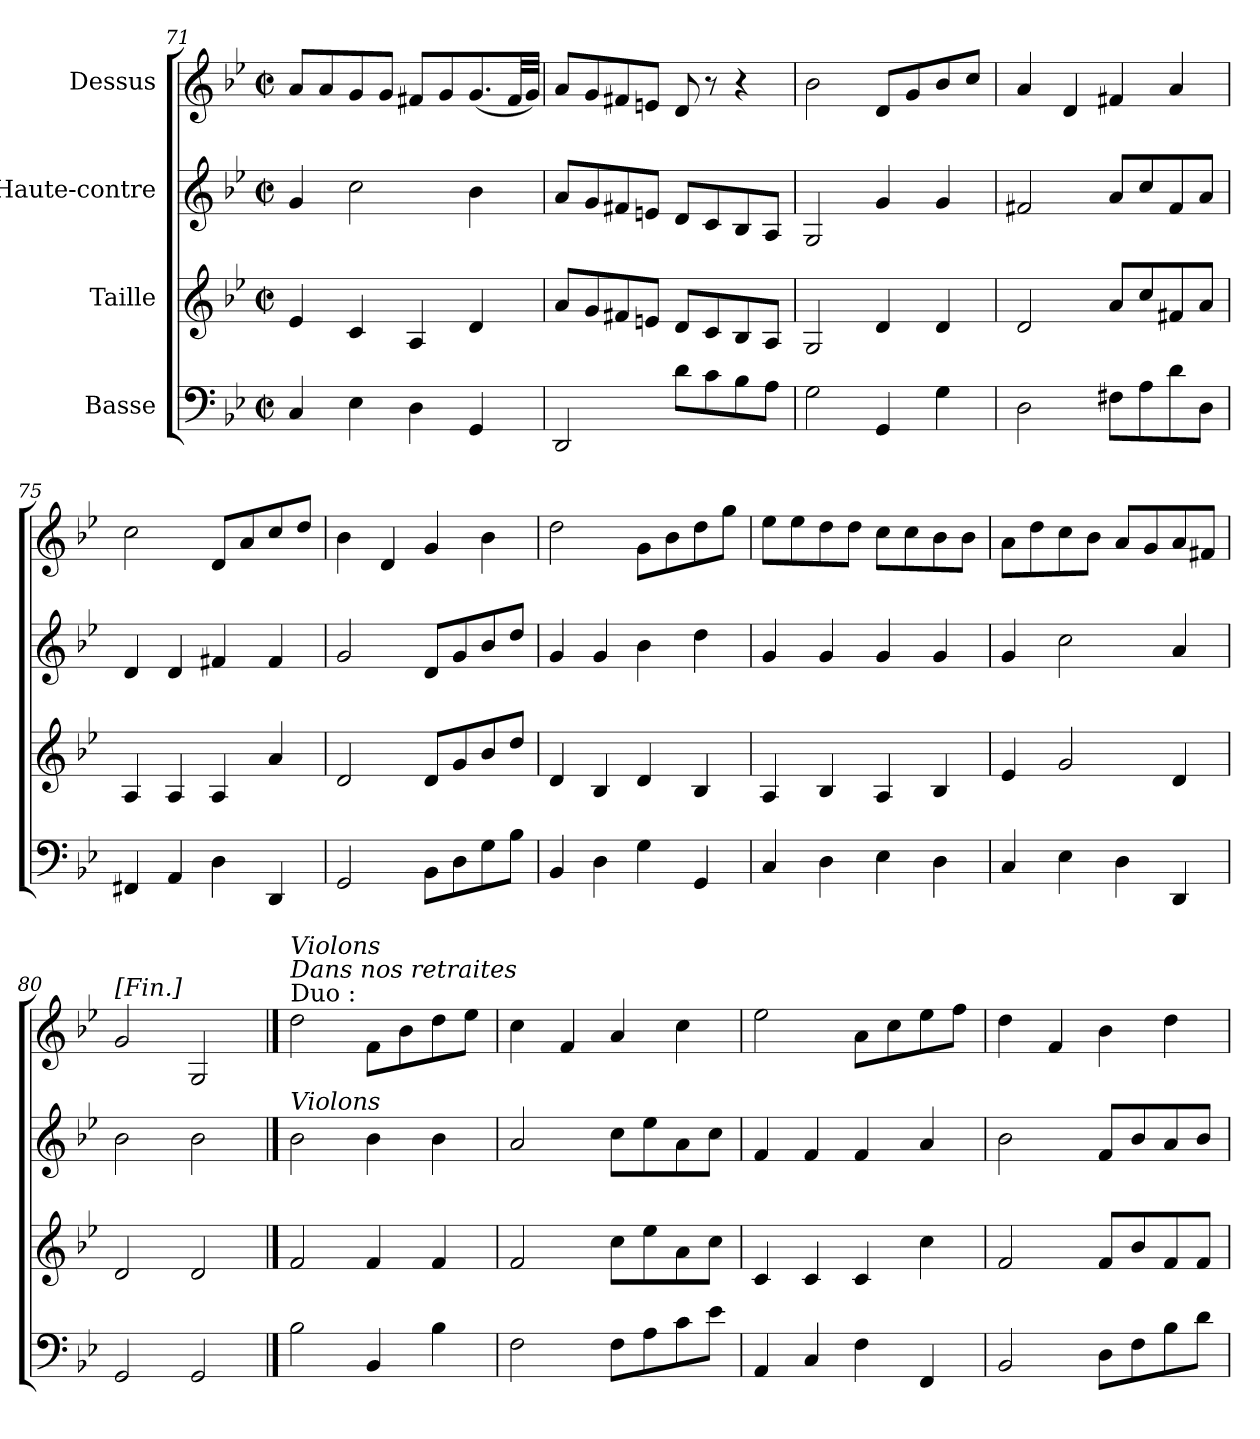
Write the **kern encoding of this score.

**kern	**kern	**kern	**kern
*part4	*part3	*part2	*part1
*staff4	*staff3	*staff2	*staff1
*I"Basse	*I"Taille	*I"Haute-contre	*I"Dessus
!!LO:LB:g=z
*clefF4	*clefG2	*clefG2	*clefG2
*k[b-e-]	*k[b-e-]	*k[b-e-]	*k[b-e-]
*M2/2	*M2/2	*M2/2	*M2/2
*met(c|)	*met(c|)	*met(c|)	*met(c|)
=71	=71	=71	=71
4C/	4e-/	4g/	8a/L
.	.	.	8a/
4E-\	4c/	2cc\	8g/
.	.	.	8g/J
4D\	4A/	.	8f#X/L
.	.	.	8g/
4GG/	4d/	4b-\	(8.g/
.	.	.	32f#/LL
.	.	.	32g/JJJ)
=72	=72	=72	=72
2DD/	8a/L	8a/L	8a/L
.	8g/	8g/	8g/
.	8f#X/	8f#X/	8f#X/
.	8en/J	8en/J	8en/J
8d\L	8d/L	8d/L	8d/
8c\	8c/	8c/	8r
8B-\	8B-/	8B-/	4r
8A\J	8A/J	8A/J	.
=73	=73	=73	=73
2G\	2G/	2G/	2b-\
4GG/	4d/	4g/	8d/L
.	.	.	8g/
4G\	4d/	4g/	8b-/
.	.	.	8cc/J
=74	=74	=74	=74
2D\	2d/	2f#X/	4a/
.	.	.	4d/
8F#X\L	8a/L	8a/L	4f#X/
8A\	8cc/	8cc/	.
8d\	8f#X/	8f#/	4a/
8D\J	8a/J	8a/J	.
=75	=75	=75	=75
4FF#X/	4A/	4d/	2cc\
4AA/	4A/	4d/	.
4D\	4A/	4f#X/	8d/L
.	.	.	8a/
4DD/	4a/	4f#/	8cc/
.	.	.	8dd/J
!!LO:LB:g=z
=76	=76	=76	=76
2GG/	2d/	2g/	4b-\
.	.	.	4d/
8BB-\L	8d/L	8d/L	4g/
8D\	8g/	8g/	.
8G\	8b-/	8b-/	4b-\
8B-\J	8dd/J	8dd/J	.
=77	=77	=77	=77
4BB-/	4d/	4g/	2dd\
4D\	4B-/	4g/	.
4G\	4d/	4b-\	8g\L
.	.	.	8b-\
4GG/	4B-/	4dd\	8dd\
.	.	.	8gg\J
=78	=78	=78	=78
4C/	4A/	4g/	8ee-\L
.	.	.	8ee-\
4D\	4B-/	4g/	8dd\
.	.	.	8dd\J
4E-\	4A/	4g/	8cc\L
.	.	.	8cc\
4D\	4B-/	4g/	8b-\
.	.	.	8b-\J
=79	=79	=79	=79
4C/	4e-/	4g/	8a\L
.	.	.	8dd\
4E-\	2g/	2cc\	8cc\
.	.	.	8b-\J
4D\	.	.	8a/L
.	.	.	8g/
4DD/	4d/	4a/	8a/
.	.	.	8f#X/J
=80	=80	=80	=80
!	!	!	!LO:TX:a:t=[Fin.]
2GG/	2d/	2b-\	2g/
2GG/	2d/	2b-\	2G/
!!LO:PB:g=z
==81	==81	==81	==81
!	!	!	!LO:TX:a:t=Duo &colon;
!	!	!	!LO:TX:a:i:t=Dans nos retraites
!	!	!	!LO:TX:a:i:t=Violons
!	!	!LO:TX:a:i:t=Violons	!
2B-\	2f/	2b-\	2dd\
4BB-/	4f/	4b-\	8f\L
.	.	.	8b-\
4B-\	4f/	4b-\	8dd\
.	.	.	8ee-\J
=82	=82	=82	=82
2F\	2f/	2a/	4cc\
.	.	.	4f/
8F\L	8cc\L	8cc\L	4a/
8A\	8ee-\	8ee-\	.
8c\	8a\	8a\	4cc\
8e-\J	8cc\J	8cc\J	.
=83	=83	=83	=83
4AA/	4c/	4f/	2ee-\
4C/	4c/	4f/	.
4F\	4c/	4f/	8a\L
.	.	.	8cc\
4FF/	4cc\	4a/	8ee-\
.	.	.	8ff\J
=84	=84	=84	=84
2BB-/	2f/	2b-\	4dd\
.	.	.	4f/
8D\L	8f/L	8f/L	4b-\
8F\	8b-/	8b-/	.
8B-\	8f/	8a/	4dd\
8d\J	8f/J	8b-/J	.
=	=	=	=
*-	*-	*-	*-
